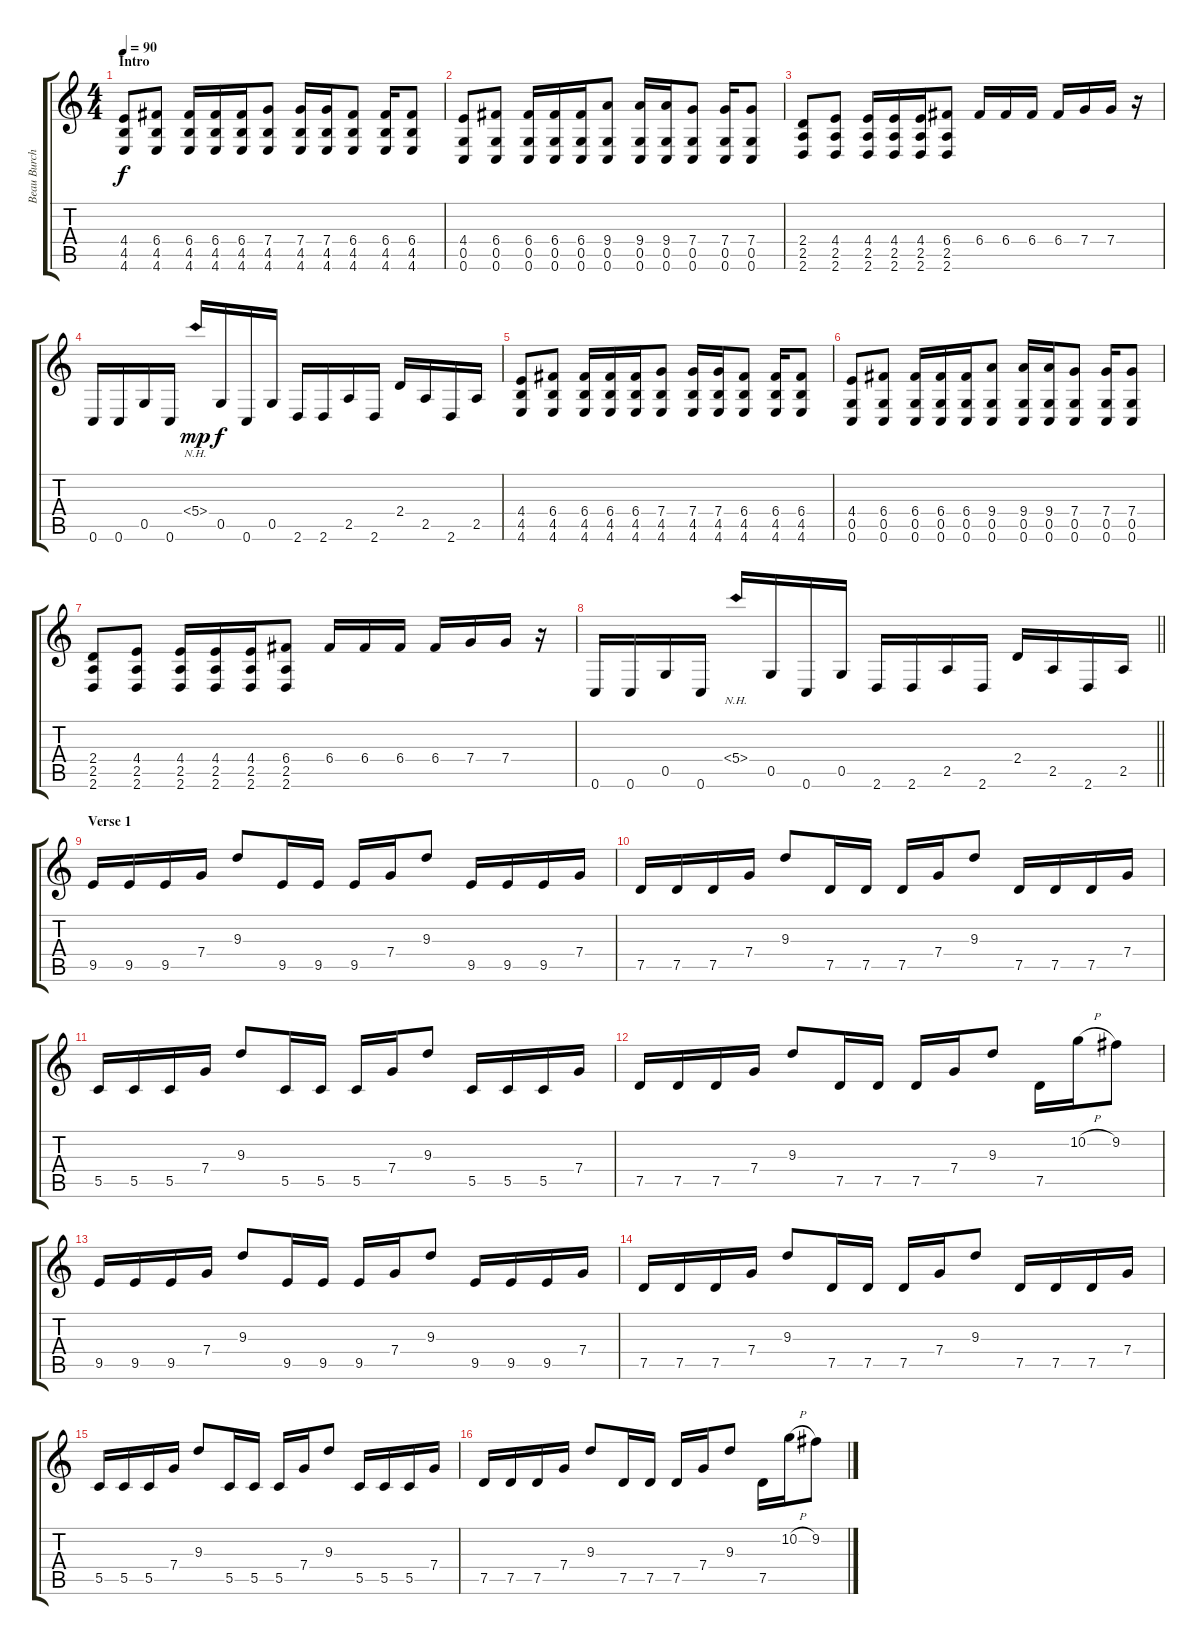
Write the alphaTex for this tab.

\track ("Beau Burchell     (Lead)" "Beau Burch") {instrument acousticguitarsteel}
\staff {score tabs}
\tuning (D4 A3 F3 C3 G2 C2) {hide}
\ts (4 4)
\section ("" "Intro")
\tempo 90
\clef g2
\ks c
(4.4 4.5 4.6).8{dy f instrument acousticguitarsteel} (6.4 4.5 4.6).8 (6.4 4.5 4.6).16 (6.4 4.5 4.6).16 (6.4 4.5 4.6).16 (7.4 4.5 4.6).8 (7.4 4.5 4.6).16 (7.4 4.5 4.6).16 (6.4 4.5 4.6).8 (6.4 4.5 4.6).16 (6.4 4.5 4.6).8 |
(4.4 0.5 0.6).8 (6.4 0.5 0.6).8 (6.4 0.5 0.6).16 (6.4 0.5 0.6).16 (6.4 0.5 0.6).16 (9.4 0.5 0.6).8 (9.4 0.5 0.6).16 (9.4 0.5 0.6).16 (7.4 0.5 0.6).8 (7.4 0.5 0.6).16 (7.4 0.5 0.6).8 |
(2.4 2.5 2.6).8 (4.4 2.5 2.6).8 (4.4 2.5 2.6).16 (4.4 2.5 2.6).16 (4.4 2.5 2.6).16 (6.4 2.5 2.6).8 6.4.16 6.4.16 6.4.16 6.4.16 7.4.16 7.4.16 r.16 |
0.6.16 0.6.16 0.5.16 0.6.16 5.4{nh}.16{dy mp} 0.5.16{dy f} 0.6.16 0.5.16 2.6.16 2.6.16 2.5.16 2.6.16 2.4.16 2.5.16 2.6.16 2.5.16 |
(4.4 4.5 4.6).8 (6.4 4.5 4.6).8 (6.4 4.5 4.6).16 (6.4 4.5 4.6).16 (6.4 4.5 4.6).16 (7.4 4.5 4.6).8 (7.4 4.5 4.6).16 (7.4 4.5 4.6).16 (6.4 4.5 4.6).8 (6.4 4.5 4.6).16 (6.4 4.5 4.6).8 |
(4.4 0.5 0.6).8 (6.4 0.5 0.6).8 (6.4 0.5 0.6).16 (6.4 0.5 0.6).16 (6.4 0.5 0.6).16 (9.4 0.5 0.6).8 (9.4 0.5 0.6).16 (9.4 0.5 0.6).16 (7.4 0.5 0.6).8 (7.4 0.5 0.6).16 (7.4 0.5 0.6).8 |
(2.4 2.5 2.6).8 (4.4 2.5 2.6).8 (4.4 2.5 2.6).16 (4.4 2.5 2.6).16 (4.4 2.5 2.6).16 (6.4 2.5 2.6).8 6.4.16 6.4.16 6.4.16 6.4.16 7.4.16 7.4.16 r.16 |
\barLineRight lightlight
0.6.16 0.6.16 0.5.16 0.6.16 5.4{nh}.16 0.5.16 0.6.16 0.5.16 2.6.16 2.6.16 2.5.16 2.6.16 2.4.16 2.5.16 2.6.16 2.5.16 |
\section ("" "Verse 1")
9.5.16 9.5.16 9.5.16 7.4.16 9.3.8 9.5.16 9.5.16 9.5.16 7.4.16 9.3.8 9.5.16 9.5.16 9.5.16 7.4.16 |
7.5.16 7.5.16 7.5.16 7.4.16 9.3.8 7.5.16 7.5.16 7.5.16 7.4.16 9.3.8 7.5.16 7.5.16 7.5.16 7.4.16 |
5.5.16 5.5.16 5.5.16 7.4.16 9.3.8 5.5.16 5.5.16 5.5.16 7.4.16 9.3.8 5.5.16 5.5.16 5.5.16 7.4.16 |
7.5.16 7.5.16 7.5.16 7.4.16 9.3.8 7.5.16 7.5.16 7.5.16 7.4.16 9.3.8 7.5.16 10.2{h}.16 9.2.8 |
9.5.16 9.5.16 9.5.16 7.4.16 9.3.8 9.5.16 9.5.16 9.5.16 7.4.16 9.3.8 9.5.16 9.5.16 9.5.16 7.4.16 |
7.5.16 7.5.16 7.5.16 7.4.16 9.3.8 7.5.16 7.5.16 7.5.16 7.4.16 9.3.8 7.5.16 7.5.16 7.5.16 7.4.16 |
5.5.16 5.5.16 5.5.16 7.4.16 9.3.8 5.5.16 5.5.16 5.5.16 7.4.16 9.3.8 5.5.16 5.5.16 5.5.16 7.4.16 |
7.5.16 7.5.16 7.5.16 7.4.16 9.3.8 7.5.16 7.5.16 7.5.16 7.4.16 9.3.8 7.5.16 10.2{h}.16 9.2.8
